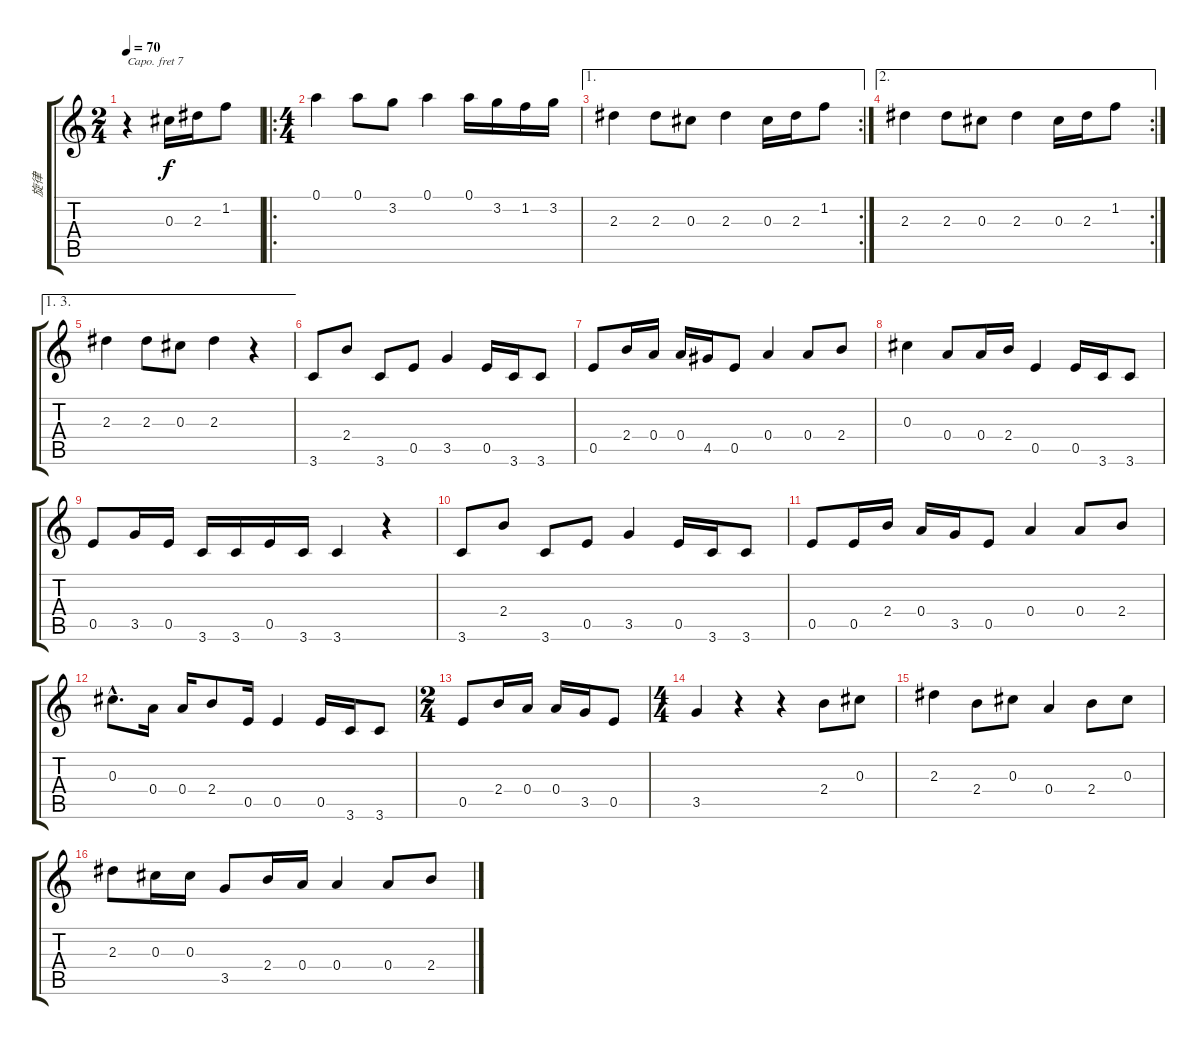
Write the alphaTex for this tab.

\track ("旋律" "旋律") {instrument electricguitarclean}
\staff {score tabs}
\capo 7
\tuning (D4 A3 Gb3 D3 A2 D2) {hide}
\ts (2 4)
\tempo 70
\clef g2
\ks c
r.4{dy f instrument electricguitarclean} 0.3.16 2.3.16 1.2.8 |
\ro
\ts (4 4)
0.1.4 0.1.8 3.2.8 0.1.4 0.1.16 3.2.16 1.2.16 3.2.16 |
\ae 1
\rc 2
2.3.4 2.3.8 0.3.8 2.3.4 0.3.16 2.3.16 1.2.8 |
\ae 2
\rc 2
2.3.4 2.3.8 0.3.8 2.3.4 0.3.16 2.3.16 1.2.8 |
\ae (1 3)
2.3.4 2.3.8 0.3.8 2.3.4 r.4 |
3.6.8 2.4.8 3.6.8 0.5.8 3.5.4 0.5.16 3.6.16 3.6.8 |
0.5.8 2.4.16 0.4.16 0.4.16 4.5.16 0.5.8 0.4.4 0.4.8 2.4.8 |
0.3.4 0.4.8 0.4.16 2.4.16 0.5.4 0.5.16 3.6.16 3.6.8 |
0.5.8 3.5.16 0.5.16 3.6.16 3.6.16 0.5.16 3.6.16 3.6.4 r.4 |
3.6.8 2.4.8 3.6.8 0.5.8 3.5.4 0.5.16 3.6.16 3.6.8 |
0.5.8 0.5.16 2.4.16 0.4.16 3.5.16 0.5.8 0.4.4 0.4.8 2.4.8 |
0.3{hac}.8{d} 0.4.16 0.4.16 2.4.8 0.5.16 0.5.4 0.5.16 3.6.16 3.6.8 |
\ts (2 4)
0.5.8 2.4.16 0.4.16 0.4.16 3.5.16 0.5.8 |
\ts (4 4)
3.5.4 r.4 r.4 2.4.8 0.3.8 |
2.3.4 2.4.8 0.3.8 0.4.4 2.4.8 0.3.8 |
2.3.8 0.3.16 0.3.16 3.5.8 2.4.16 0.4.16 0.4.4 0.4.8 2.4.8
